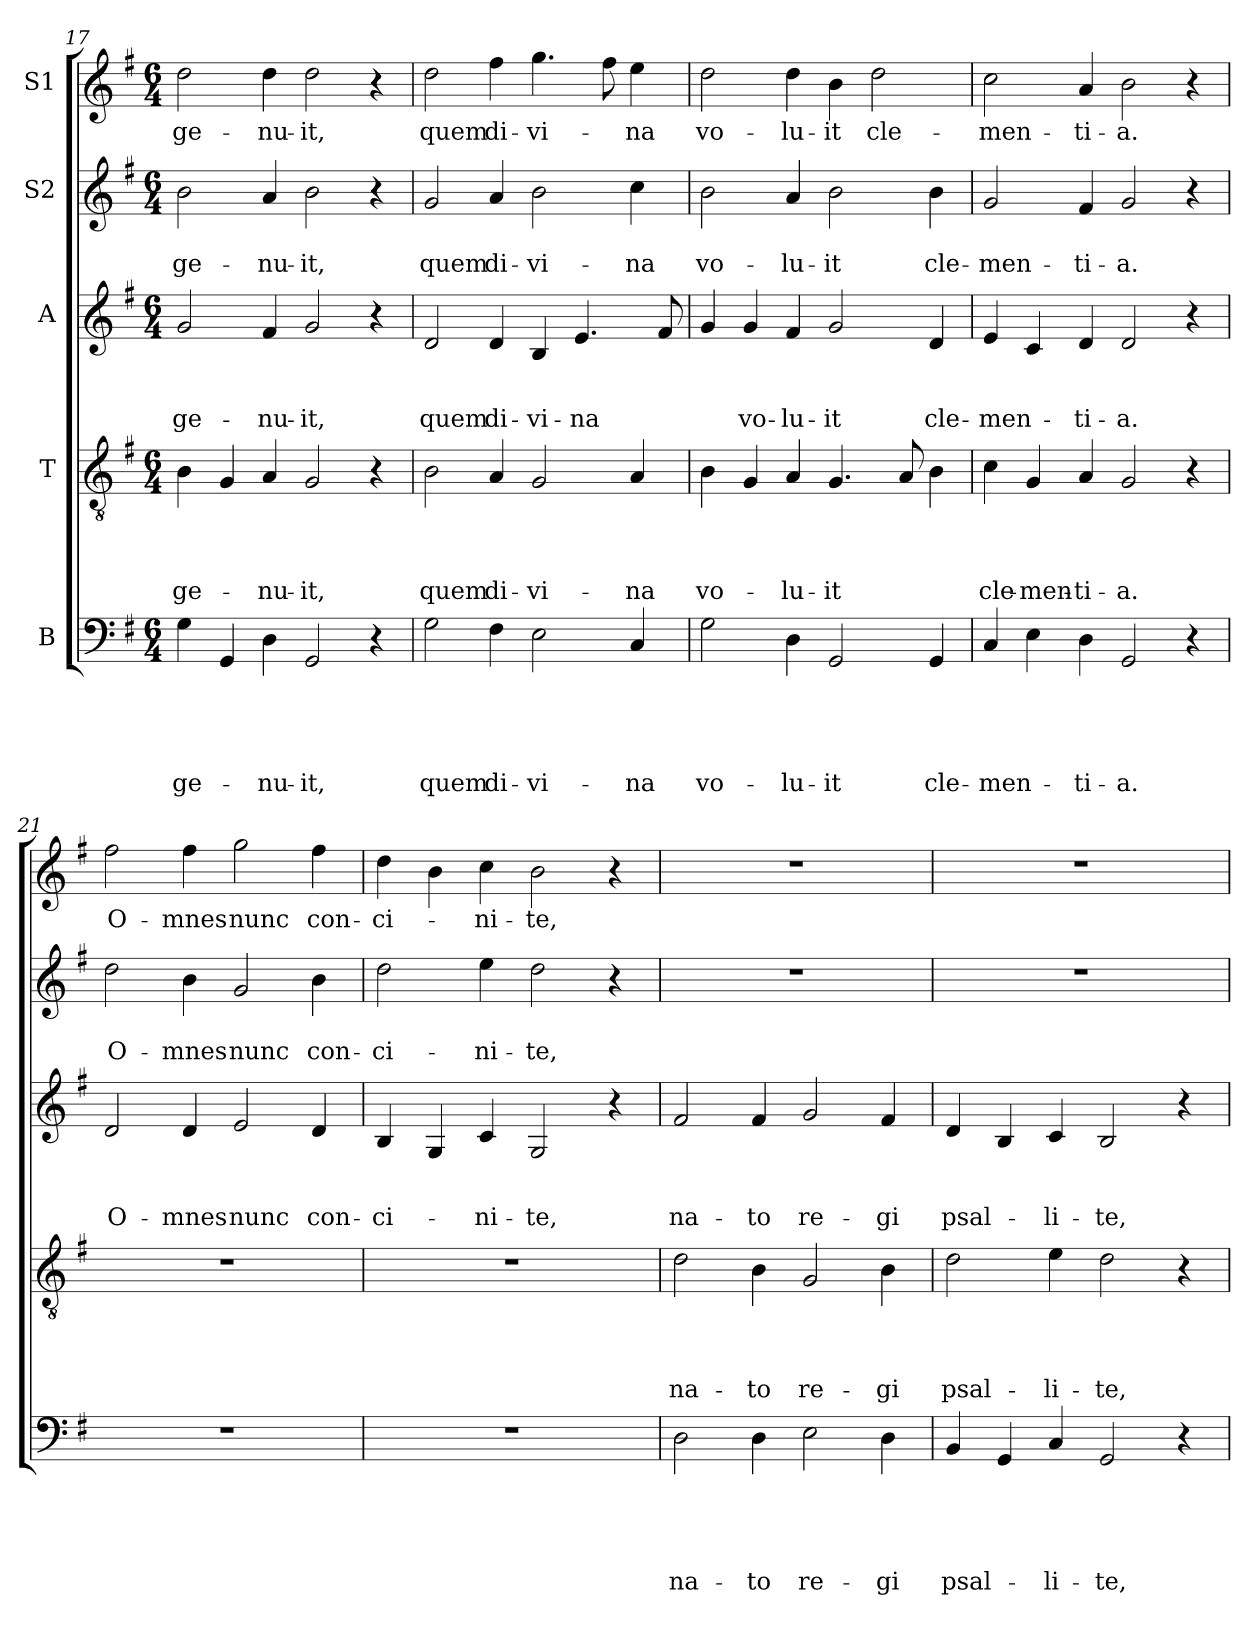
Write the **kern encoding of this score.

**kern	**text	**text	**text	**text	**text	**kern	**text	**text	**text	**text	**kern	**text	**text	**text	**kern	**text	**text	**kern	**text
*part5	*part5	*part5	*part5	*part5	*part5	*part4	*part4	*part4	*part4	*part4	*part3	*part3	*part3	*part3	*part2	*part2	*part2	*part1	*part1
*staff5	*staff5	*staff5	*staff5	*staff5	*staff5	*staff4	*staff4	*staff4	*staff4	*staff4	*staff3	*staff3	*staff3	*staff3	*staff2	*staff2	*staff2	*staff1	*staff1
*I"B	*	*	*	*	*	*I"T	*	*	*	*	*I"A	*	*	*	*I"S2	*	*	*I"S1	*
*clefF4	*	*	*	*	*	*clefGv2	*	*	*	*	*clefG2	*	*	*	*clefG2	*	*	*clefG2	*
*k[f#]	*	*	*	*	*	*k[f#]	*	*	*	*	*k[f#]	*	*	*	*k[f#]	*	*	*k[f#]	*
*G:	*	*	*	*	*	*G:	*	*	*	*	*G:	*	*	*	*G:	*	*	*G:	*
*M6/4	*	*	*	*	*	*M6/4	*	*	*	*	*M6/4	*	*	*	*M6/4	*	*	*M6/4	*
=17	=17	=17	=17	=17	=17	=17	=17	=17	=17	=17	=17	=17	=17	=17	=17	=17	=17	=17	=17
!	!	!	!	!	!LO:LY:b	!	!	!	!	!LO:LY:b	!	!	!	!LO:LY:b	!	!	!LO:LY:b	!	!LO:LY:b
4G\	.	.	.	.	ge-	4B\	.	.	.	ge-	2g/	.	.	ge-	2b\	.	ge-	2dd\	ge-
4GG/	.	.	.	.	.	4G/	.	.	.	.	.	.	.	.	.	.	.	.	.
!	!	!	!	!	!LO:LY:b	!	!	!	!	!LO:LY:b	!	!	!	!LO:LY:b	!	!	!LO:LY:b	!	!LO:LY:b
4D\	.	.	.	.	-nu-	4A/	.	.	.	-nu-	4f#/	.	.	-nu-	4a/	.	-nu-	4dd\	-nu-
!	!	!	!	!	!LO:LY:b	!	!	!	!	!LO:LY:b	!	!	!	!LO:LY:b	!	!	!LO:LY:b	!	!LO:LY:b
2GG/	.	.	.	.	-it,	2G/	.	.	.	-it,	2g/	.	.	-it,	2b\	.	-it,	2dd\	-it,
4r	.	.	.	.	.	4r	.	.	.	.	4r	.	.	.	4r	.	.	4r	.
=18	=18	=18	=18	=18	=18	=18	=18	=18	=18	=18	=18	=18	=18	=18	=18	=18	=18	=18	=18
!	!	!	!	!	!LO:LY:b	!	!	!	!	!LO:LY:b	!	!	!	!LO:LY:b	!	!	!LO:LY:b	!	!LO:LY:b
2G\	.	.	.	.	quem	2B\	.	.	.	quem	2d/	.	.	quem	2g/	.	quem	2dd\	quem
!	!	!	!	!	!LO:LY:b	!	!	!	!	!LO:LY:b	!	!	!	!LO:LY:b	!	!	!LO:LY:b	!	!LO:LY:b
4F#\	.	.	.	.	di-	4A/	.	.	.	di-	4d/	.	.	di-	4a/	.	di-	4ff#\	di-
!	!	!	!	!	!LO:LY:b	!	!	!	!	!LO:LY:b	!	!	!	!LO:LY:b	!	!	!LO:LY:b	!	!LO:LY:b
2E\	.	.	.	.	-vi-	2G/	.	.	.	-vi-	4B/	.	.	-vi-	2b\	.	-vi-	4.gg\	-vi-
!	!	!	!	!	!	!	!	!	!	!	!	!	!	!LO:LY:b	!	!	!	!	!
.	.	.	.	.	.	.	.	.	.	.	4.e/	.	.	-na	.	.	.	.	.
.	.	.	.	.	.	.	.	.	.	.	.	.	.	.	.	.	.	8ff#\	.
!	!	!	!	!	!LO:LY:b	!	!	!	!	!LO:LY:b	!	!	!	!	!	!	!LO:LY:b	!	!LO:LY:b
4C/	.	.	.	.	-na	4A/	.	.	.	-na	.	.	.	.	4cc\	.	-na	4ee\	-na
.	.	.	.	.	.	.	.	.	.	.	8f#/	.	.	.	.	.	.	.	.
=19	=19	=19	=19	=19	=19	=19	=19	=19	=19	=19	=19	=19	=19	=19	=19	=19	=19	=19	=19
!	!	!	!	!	!LO:LY:b	!	!	!	!	!LO:LY:b	!	!	!	!	!	!	!LO:LY:b	!	!LO:LY:b
2G\	.	.	.	.	vo-	4B\	.	.	.	vo-	4g/	.	.	.	2b\	.	vo-	2dd\	vo-
!	!	!	!	!	!	!	!	!	!	!	!	!	!	!LO:LY:b	!	!	!	!	!
.	.	.	.	.	.	4G/	.	.	.	.	4g/	.	.	vo-	.	.	.	.	.
!	!	!	!	!	!LO:LY:b	!	!	!	!	!LO:LY:b	!	!	!	!LO:LY:b	!	!	!LO:LY:b	!	!LO:LY:b
4D\	.	.	.	.	-lu-	4A/	.	.	.	-lu-	4f#/	.	.	-lu-	4a/	.	-lu-	4dd\	-lu-
!	!	!	!	!	!LO:LY:b	!	!	!	!	!LO:LY:b	!	!	!	!LO:LY:b	!	!	!LO:LY:b	!	!LO:LY:b
2GG/	.	.	.	.	-it	4.G/	.	.	.	-it	2g/	.	.	-it	2b\	.	-it	4b\	-it
!	!	!	!	!	!	!	!	!	!	!	!	!	!	!	!	!	!	!	!LO:LY:b
.	.	.	.	.	.	.	.	.	.	.	.	.	.	.	.	.	.	2dd\	cle-
.	.	.	.	.	.	8A/	.	.	.	.	.	.	.	.	.	.	.	.	.
!	!	!	!	!	!LO:LY:b	!	!	!	!	!	!	!	!	!LO:LY:b	!	!	!LO:LY:b	!	!
4GG/	.	.	.	.	cle-	4B\	.	.	.	.	4d/	.	.	cle-	4b\	.	cle-	.	.
!!LO:PB:g=z
=20	=20	=20	=20	=20	=20	=20	=20	=20	=20	=20	=20	=20	=20	=20	=20	=20	=20	=20	=20
!	!	!	!	!	!LO:LY:b	!	!	!	!	!LO:LY:b	!	!	!	!LO:LY:b	!	!	!LO:LY:b	!	!LO:LY:b
4C/	.	.	.	.	-men-	4c\	.	.	.	cle-	4e/	.	.	-men-	2g/	.	-men-	2cc\	-men-
!	!	!	!	!	!	!	!	!	!	!LO:LY:b	!	!	!	!	!	!	!	!	!
4E\	.	.	.	.	.	4G/	.	.	.	-men-	4c/	.	.	.	.	.	.	.	.
!	!	!	!	!	!LO:LY:b	!	!	!	!	!LO:LY:b:rj	!	!	!	!LO:LY:b	!	!	!LO:LY:b	!	!LO:LY:b
4D\	.	.	.	.	-ti-	4A/	.	.	.	-ti-	4d/	.	.	-ti-	4f#/	.	-ti-	4a/	-ti-
!	!	!	!	!	!LO:LY:b	!	!	!	!	!LO:LY:b	!	!	!	!LO:LY:b	!	!	!LO:LY:b	!	!LO:LY:b
2GG/	.	.	.	.	-a.	2G/	.	.	.	-a.	2d/	.	.	-a.	2g/	.	-a.	2b\	-a.
4r	.	.	.	.	.	4r	.	.	.	.	4r	.	.	.	4r	.	.	4r	.
=21	=21	=21	=21	=21	=21	=21	=21	=21	=21	=21	=21	=21	=21	=21	=21	=21	=21	=21	=21
!LO:N:vis=1	!	!	!	!	!	!LO:N:vis=1	!	!	!	!	!	!	!	!LO:LY:b	!	!	!LO:LY:b	!	!LO:LY:b
1.r	.	.	.	.	.	1.r	.	.	.	.	2d/	.	.	O-	2dd\	.	O-	2ff#\	O-
!	!	!	!	!	!	!	!	!	!	!	!	!	!	!LO:LY:b	!	!	!LO:LY:b	!	!LO:LY:b
.	.	.	.	.	.	.	.	.	.	.	4d/	.	.	-mnes	4b\	.	-mnes	4ff#\	-mnes
!	!	!	!	!	!	!	!	!	!	!	!	!	!	!LO:LY:b	!	!	!LO:LY:b	!	!LO:LY:b
.	.	.	.	.	.	.	.	.	.	.	2e/	.	.	nunc	2g/	.	nunc	2gg\	nunc
!	!	!	!	!	!	!	!	!	!	!	!	!	!	!LO:LY:b	!	!	!LO:LY:b	!	!LO:LY:b
.	.	.	.	.	.	.	.	.	.	.	4d/	.	.	con-	4b\	.	con-	4ff#\	con-
=22	=22	=22	=22	=22	=22	=22	=22	=22	=22	=22	=22	=22	=22	=22	=22	=22	=22	=22	=22
!LO:N:vis=1	!	!	!	!	!	!LO:N:vis=1	!	!	!	!	!	!	!	!LO:LY:b	!	!	!LO:LY:b	!	!LO:LY:b
1.r	.	.	.	.	.	1.r	.	.	.	.	4B/	.	.	-ci-	2dd\	.	-ci-	4dd\	-ci-
.	.	.	.	.	.	.	.	.	.	.	4G/	.	.	.	.	.	.	4b\	.
!	!	!	!	!	!	!	!	!	!	!	!	!	!	!LO:LY:b	!	!	!LO:LY:b	!	!LO:LY:b
.	.	.	.	.	.	.	.	.	.	.	4c/	.	.	-ni-	4ee\	.	-ni-	4cc\	-ni-
!	!	!	!	!	!	!	!	!	!	!	!	!	!	!LO:LY:b	!	!	!LO:LY:b	!	!LO:LY:b
.	.	.	.	.	.	.	.	.	.	.	2G/	.	.	-te,	2dd\	.	-te,	2b\	-te,
.	.	.	.	.	.	.	.	.	.	.	4r	.	.	.	4r	.	.	4r	.
=23	=23	=23	=23	=23	=23	=23	=23	=23	=23	=23	=23	=23	=23	=23	=23	=23	=23	=23	=23
!	!	!	!	!	!LO:LY:b	!	!	!	!	!LO:LY:b	!	!	!	!LO:LY:b	!LO:N:vis=1	!	!	!LO:N:vis=1	!
2D\	.	.	.	.	na-	2d\	.	.	.	na-	2f#/	.	.	na-	1.r	.	.	1.r	.
!	!	!	!	!	!LO:LY:b	!	!	!	!	!LO:LY:b	!	!	!	!LO:LY:b	!	!	!	!	!
4D\	.	.	.	.	-to	4B\	.	.	.	-to	4f#/	.	.	-to	.	.	.	.	.
!	!	!	!	!	!LO:LY:b	!	!	!	!	!LO:LY:b	!	!	!	!LO:LY:b	!	!	!	!	!
2E\	.	.	.	.	re-	2G/	.	.	.	re-	2g/	.	.	re-	.	.	.	.	.
!	!	!	!	!	!LO:LY:b	!	!	!	!	!LO:LY:b	!	!	!	!LO:LY:b	!	!	!	!	!
4D\	.	.	.	.	-gi	4B\	.	.	.	-gi	4f#/	.	.	-gi	.	.	.	.	.
=24	=24	=24	=24	=24	=24	=24	=24	=24	=24	=24	=24	=24	=24	=24	=24	=24	=24	=24	=24
!	!	!	!	!	!LO:LY:b	!	!	!	!	!LO:LY:b	!	!	!	!LO:LY:b	!LO:N:vis=1	!	!	!LO:N:vis=1	!
4BB/	.	.	.	.	psal-	2d\	.	.	.	psal-	4d/	.	.	psal-	1.r	.	.	1.r	.
4GG/	.	.	.	.	.	.	.	.	.	.	4B/	.	.	.	.	.	.	.	.
!	!	!	!	!	!LO:LY:b	!	!	!	!	!LO:LY:b	!	!	!	!LO:LY:b	!	!	!	!	!
4C/	.	.	.	.	-li-	4e\	.	.	.	-li-	4c/	.	.	-li-	.	.	.	.	.
!	!	!	!	!	!LO:LY:b	!	!	!	!	!LO:LY:b	!	!	!	!LO:LY:b	!	!	!	!	!
2GG/	.	.	.	.	-te,	2d\	.	.	.	-te,	2B/	.	.	-te,	.	.	.	.	.
4r	.	.	.	.	.	4r	.	.	.	.	4r	.	.	.	.	.	.	.	.
=	=	=	=	=	=	=	=	=	=	=	=	=	=	=	=	=	=	=	=
*-	*-	*-	*-	*-	*-	*-	*-	*-	*-	*-	*-	*-	*-	*-	*-	*-	*-	*-	*-
